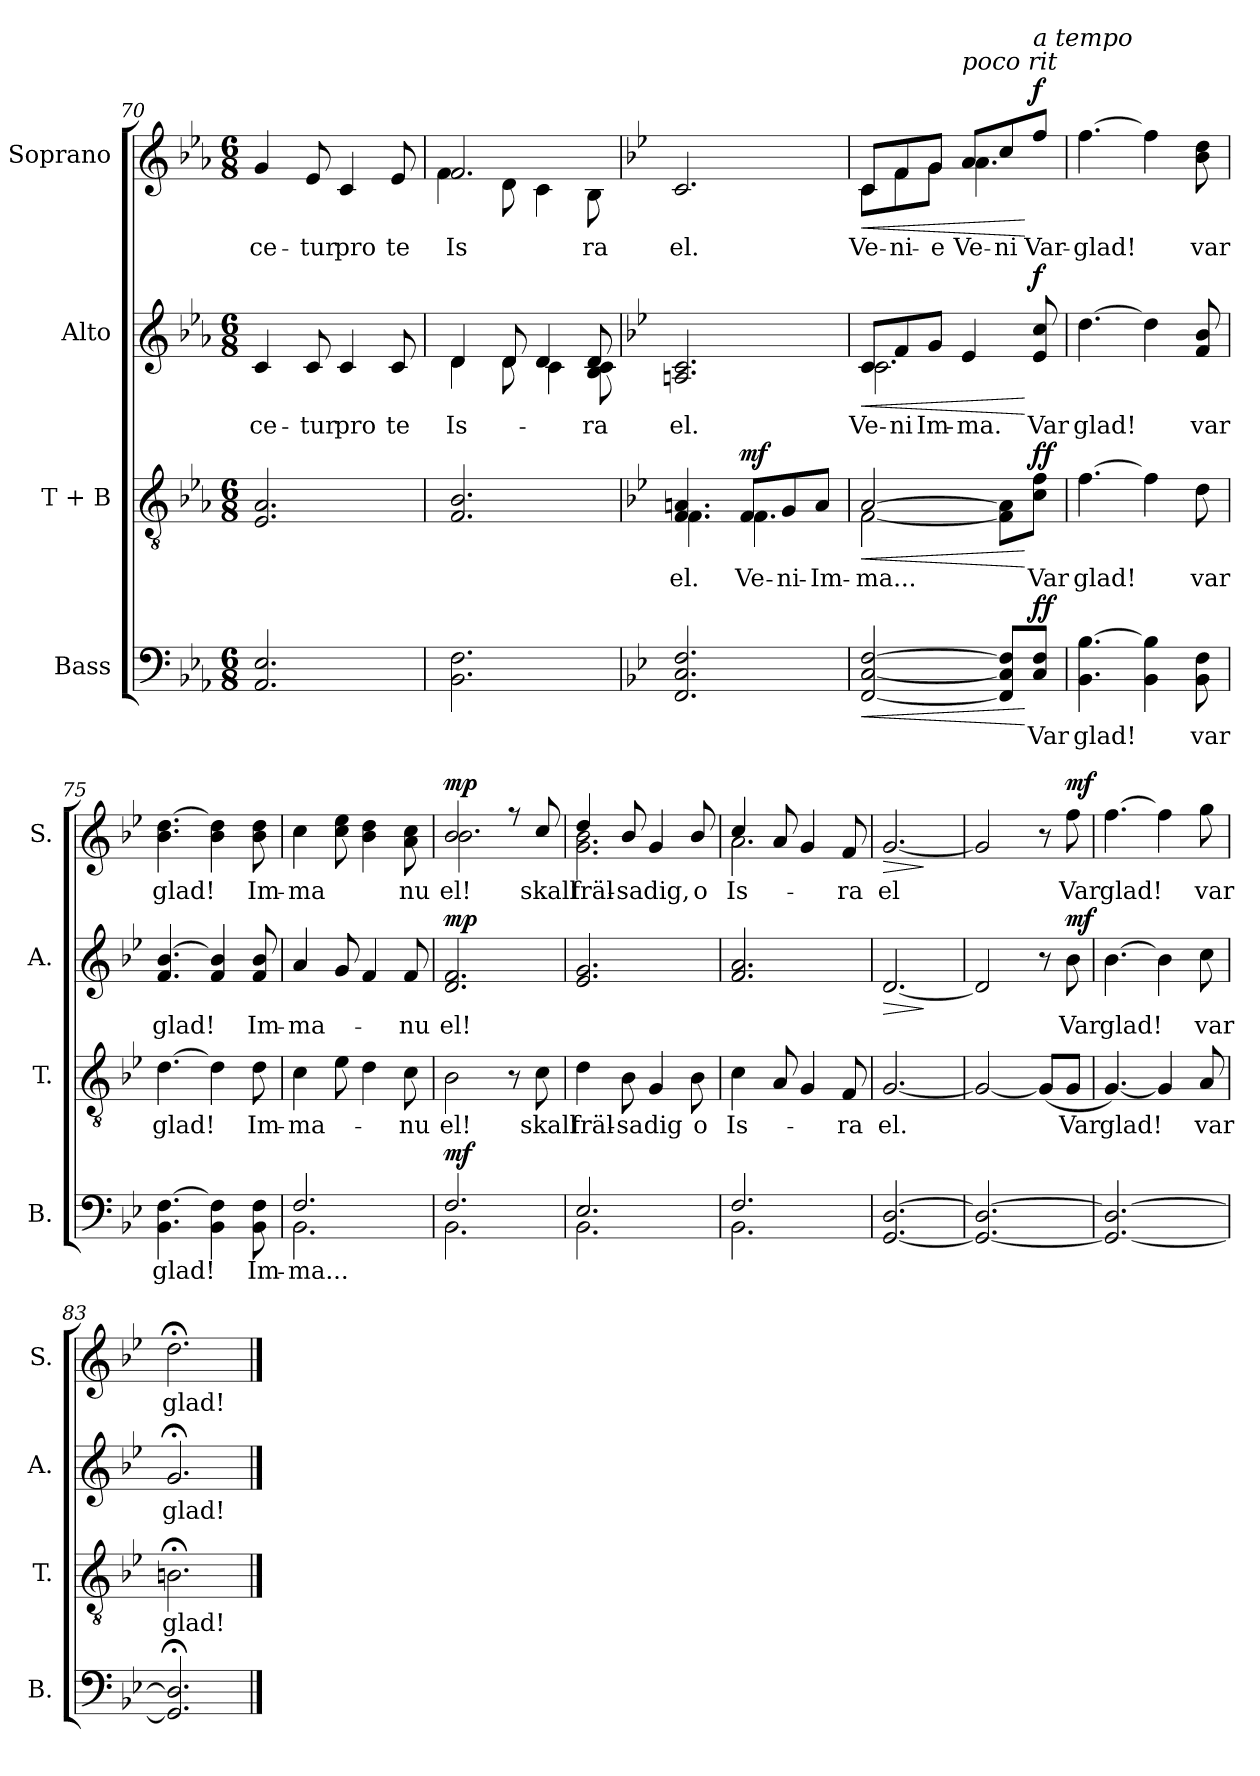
**kern	**text	**dynam	**kern	**text	**dynam	**kern	**text	**dynam	**kern	**text	**dynam
*part4	*part4	*part4	*part3	*part3	*part3	*part2	*part2	*part2	*part1	*part1	*part1
*staff4	*staff4	*staff4	*staff3	*staff3	*staff3	*staff2	*staff2	*staff2	*staff1	*staff1	*staff1
*I"Bass	*	*	*I"T + B	*	*	*I"Alto	*	*	*I"Soprano	*	*
*I'B.	*	*	*I'T.	*	*	*I'A.	*	*	*I'S.	*	*
*clefF4	*	*	*clefGv2	*	*	*clefG2	*	*	*clefG2	*	*
*k[b-e-a-]	*	*	*k[b-e-a-]	*	*	*k[b-e-a-]	*	*	*k[b-e-a-]	*	*
*M6/8	*	*	*M6/8	*	*	*M6/8	*	*	*M6/8	*	*
=70	=70	=70	=70	=70	=70	=70	=70	=70	=70	=70	=70
!	!	!	!	!	!	!	!LO:LY:b	!	!	!LO:LY:b	!
2.AA-/ 2.E-/	.	.	2.E-/ 2.A-/	.	.	4c/	-ce-	.	4g/	-ce-	.
!	!	!	!	!	!	!	!LO:LY:b	!	!	!LO:LY:b	!
.	.	.	.	.	.	8c/	-tur	.	8e-/	-tur	.
!	!	!	!	!	!	!	!LO:LY:b	!	!	!LO:LY:b	!
.	.	.	.	.	.	4c/	pro	.	4c/	pro	.
!	!	!	!	!	!	!	!LO:LY:b	!	!	!LO:LY:b	!
.	.	.	.	.	.	8c/	te	.	8e-/	te	.
=71	=71	=71	=71	=71	=71	=71	=71	=71	=71	=71	=71
!	!	!	!	!	!	!	!LO:LY:b	!	!	!LO:LY:b	!
*	*	*	*	*	*	*^	*	*	*^	*	*
2.BB-\ 2.F\	.	.	2.F/ 2.B-/	.	.	4d/	4d\	Is-	.	2.f/	4f\	Is	.
.	.	.	.	.	.	8d/	8d\	.	.	.	8d\	.	.
.	.	.	.	.	.	4d/	4c\	.	.	.	4c\	.	.
!	!	!	!	!	!	!	!	!LO:LY:b	!	!	!	!LO:LY:b	!
.	.	.	.	.	.	8d/	8B-\ 8c\	-ra	.	.	8B-\	ra	.
*	*	*	*	*	*	*v	*v	*	*	*	*	*	*
*	*	*	*	*	*	*	*	*	*v	*v	*	*
=72	=72	=72	=72	=72	=72	=72	=72	=72	=72	=72	=72
*k[b-e-]	*	*	*k[b-e-]	*	*	*k[b-e-]	*	*	*k[b-e-]	*	*
*	*	*	*	*	*	*^	*	*	*^	*	*
!	!	!	!	!LO:LY:b	!	!	!	!LO:LY:b	!	!	!	!LO:LY:b	!
*	*	*	*	*	*	*v	*v	*	*	*	*	*	*
*	*	*	*^	*	*	*	*	*	*v	*v	*	*
2.FF/ 2.C/ 2.F/	.	.	4.F/ 4.An/	4.F\	el.	.	2.An/ 2.c/	el.	.	2.c/	el.	.
!	!	!	!	!	!LO:LY:b	!LO:DY:b	!	!	!	!	!	!
.	.	.	8F/L	4.F\	Ve-	mf	.	.	.	.	.	.
!	!	!	!	!	!LO:LY:b	!	!	!	!	!	!	!
.	.	.	8G/	.	-ni-	.	.	.	.	.	.	.
!	!	!	!	!	!LO:LY:b	!	!	!	!	!	!	!
.	.	.	8A/J	.	-Im-	.	.	.	.	.	.	.
=73	=73	=73	=73	=73	=73	=73	=73	=73	=73	=73	=73	=73
!	!	!LO:HP:b	!	!	!LO:LY:b	!LO:HP:b	!	!LO:LY:b	!LO:HP:b	!	!LO:LY:b	!LO:HP:b
*	*	*	*	*	*	*	*^	*	*	*^	*	*
[2FF/ [2C/ [2F/	.	<	[2A/	[2F\	-ma...	<	8c/L	2.c\	Ve-	<	8c/L	8c\L	Ve-	<
!	!	!	!	!	!	!	!	!	!LO:LY:b	!	!	!	!LO:LY:b	!
.	.	.	.	.	.	.	8f/	.	-ni	.	8f/	8f\	-ni-	.
!	!	!	!	!	!	!	!	!	!LO:LY:b	!	!	!	!LO:LY:b	!
.	.	.	.	.	.	.	8g/J	.	Im-	.	8g/J	8g\J	-e	.
!	!	!	!	!	!	!	!	!	!	!	!LO:TX:a:i:t=poco rit	!	!	!
!	!	!	!	!	!	!	!	!	!LO:LY:b	!	!	!	!LO:LY:b	!
.	.	.	.	.	.	.	4e-/	.	-ma.	.	8a/L	4.a\	Ve-	.
!	!	!	!	!	!	!	!	!	!	!	!	!	!LO:LY:b	!
8FF/] 8C/] 8F/]L	.	.	8F\] 8A\]L	4ryy	.	.	.	.	.	.	8cc/	.	-ni	.
!	!	!	!	!	!	!	!	!	!	!	!LO:TX:a:i:t=a tempo	!	!	!
!	!LO:LY:b	!LO:DY:n=1:b	!	!	!LO:LY:b	!	!	!	!LO:LY:b	!	!	!	!LO:LY:b	!
!	!	!LO:DY:n=2:b	!	!	!	!LO:DY:n=1:b	!	!	!	!	!	!	!	!
!	!	!	!	!	!	!LO:DY:n=2:b	!	!	!	!LO:DY:n=1:b	!	!	!	!LO:DY:n=1:b
8C/ 8F/J	Var	[ f f	8c\ 8f\J	.	Var	[ f f	8e-/ 8cc/	.	Var	[ f	8ff/J	.	Var-	[ f
*	*	*	*v	*v	*	*	*	*	*	*	*v	*v	*	*
*	*	*	*	*	*	*v	*v	*	*	*	*	*
=74	=74	=74	=74	=74	=74	=74	=74	=74	=74	=74	=74
!	!LO:LY:b	!	!	!LO:LY:b	!	!	!LO:LY:b	!	!	!LO:LY:b	!
4.BB-\ [4.B-\	glad!	.	[4.f\	glad!	.	[4.dd\	glad!	.	[4.ff\	-glad!	.
4BB-\ 4B-\]	.	.	4f\]	.	.	4dd\]	.	.	4ff\]	.	.
!	!LO:LY:b	!	!	!LO:LY:b	!	!	!LO:LY:b	!	!	!LO:LY:b	!
8BB-\ 8F\	var	.	8d\	var	.	8f/ 8b-/	var	.	8b-\ 8dd\	var	.
=75	=75	=75	=75	=75	=75	=75	=75	=75	=75	=75	=75
!	!LO:LY:b	!	!	!LO:LY:b	!	!	!LO:LY:b	!	!	!LO:LY:b	!
4.BB-\ [4.F\	glad!	.	[4.d\	glad!	.	4.f/ [4.b-/	glad!	.	4.b-\ [4.dd\	glad!	.
4BB-\ 4F\]	.	.	4d\]	.	.	4f/ 4b-/]	.	.	4b-\ 4dd\]	.	.
!	!LO:LY:b	!	!	!LO:LY:b	!	!	!LO:LY:b	!	!	!LO:LY:b	!
8BB-\ 8F\	Im-	.	8d\	Im-	.	8f/ 8b-/	Im-	.	8b-\ 8dd\	Im-	.
=76	=76	=76	=76	=76	=76	=76	=76	=76	=76	=76	=76
!	!LO:LY:b	!	!	!LO:LY:b	!	!	!LO:LY:b	!	!	!LO:LY:b	!
*^	*	*	*	*	*	*	*	*	*	*	*
2.F/	2.BB-\	-ma...	.	4c\	-ma-	.	4a/	-ma-	.	4cc\	-ma	.
.	.	.	.	8e-\	.	.	8g/	.	.	8cc\ 8ee-\	.	.
.	.	.	.	4d\	.	.	4f/	.	.	4b-\ 4dd\	.	.
!	!	!	!	!	!LO:LY:b	!	!	!LO:LY:b	!	!	!LO:LY:b	!
.	.	.	.	8c\	-nu	.	8f/	-nu	.	8a\ 8cc\	nu	.
=77	=77	=77	=77	=77	=77	=77	=77	=77	=77	=77	=77	=77
!	!	!	!LO:DY:b	!	!LO:LY:b	!	!	!LO:LY:b	!LO:DY:b	!	!LO:LY:b	!LO:DY:b
*	*	*	*	*	*	*	*	*	*	*^	*	*
2.F/	2.BB-\	.	mf	2B-\	el!	.	2.d/ 2.f/	el!	mp	2b-/	2.b-\	el!	mp
.	.	.	.	8r	.	.	.	.	.	8r	.	.	.
!	!	!	!	!	!LO:LY:b	!	!	!	!	!	!	!LO:LY:b	!
.	.	.	.	8c\	skall	.	.	.	.	8cc/	.	skall	.
!!LO:PB:g=z	!!
=78	=78	=78	=78	=78	=78	=78	=78	=78	=78	=78	=78	=78	=78
!	!	!	!	!	!LO:LY:b	!	!	!	!	!	!	!LO:LY:b	!
2.E-/	2.BB-\	.	.	4d\	fräl-	.	2.e-/ 2.g/	.	.	4dd/	2.g\ 2.b-\	fräl-	.
!	!	!	!	!	!LO:LY:b	!	!	!	!	!	!	!LO:LY:b	!
.	.	.	.	8B-\	-sa	.	.	.	.	8b-/	.	-sa	.
!	!	!	!	!	!LO:LY:b	!	!	!	!	!	!	!LO:LY:b	!
.	.	.	.	4G/	dig	.	.	.	.	4g/	.	dig,	.
!	!	!	!	!	!LO:LY:b	!	!	!	!	!	!	!LO:LY:b	!
.	.	.	.	8B-\	o	.	.	.	.	8b-/	.	o	.
=79	=79	=79	=79	=79	=79	=79	=79	=79	=79	=79	=79	=79	=79
!	!	!	!	!	!LO:LY:b	!	!	!	!	!	!	!LO:LY:b	!
2.F/	2.BB-\	.	.	4c\	Is-	.	2.f/ 2.a/	.	.	4cc/	2.a\	Is-	.
.	.	.	.	8A/	.	.	.	.	.	8a/	.	.	.
.	.	.	.	4G/	.	.	.	.	.	4g/	.	.	.
!	!	!	!	!	!LO:LY:b	!	!	!	!	!	!	!LO:LY:b	!
.	.	.	.	8F/	-ra	.	.	.	.	8f/	.	-ra	.
*v	*v	*	*	*	*	*	*	*	*	*v	*v	*	*
=80	=80	=80	=80	=80	=80	=80	=80	=80	=80	=80	=80
!	!	!	!	!LO:LY:b	!	!	!	!LO:HP:b	!	!LO:LY:b	!LO:HP:b
[2.GG/ [2.D/	.	.	[2.G/	el.	.	[2.d/	.	>	[2.g/	el	>
.	.	.	.	.	.	.	.	]	.	.	]
=81	=81	=81	=81	=81	=81	=81	=81	=81	=81	=81	=81
2.GG/_ 2.D/_	.	.	2G/_	.	.	2d/]	.	.	2g/]	.	.
.	.	.	(8G/L]	.	.	8r	.	.	8r	.	.
!	!	!	!	!LO:LY:b	!	!	!LO:LY:b	!LO:DY:b	!	!LO:LY:b	!LO:DY:b
.	.	.	8G/J	Var	.	8b-\	Var	mf	8ff\	Var	mf
=82	=82	=82	=82	=82	=82	=82	=82	=82	=82	=82	=82
!	!	!	!	!LO:LY:b	!	!	!LO:LY:b	!	!	!LO:LY:b	!
2.GG/_ 2.D/_	.	.	[4.G/)	glad!	.	[4.b-\	glad!	.	[4.ff\	glad!	.
.	.	.	4G/]	.	.	4b-\]	.	.	4ff\]	.	.
!	!	!	!	!LO:LY:b	!	!	!LO:LY:b	!	!	!LO:LY:b	!
.	.	.	8A/	var	.	8cc\	var	.	8gg\	var	.
=83	=83	=83	=83	=83	=83	=83	=83	=83	=83	=83	=83
!	!	!	!	!LO:LY:b	!	!	!LO:LY:b	!	!	!LO:LY:b	!
2.GG/];< 2.D/];<	.	.	2.Bn;<\	glad!	.	2.g;</	glad!	.	2.dd;<\	glad!	.
==	==	==	==	==	==	==	==	==	==	==	==
*-	*-	*-	*-	*-	*-	*-	*-	*-	*-	*-	*-
